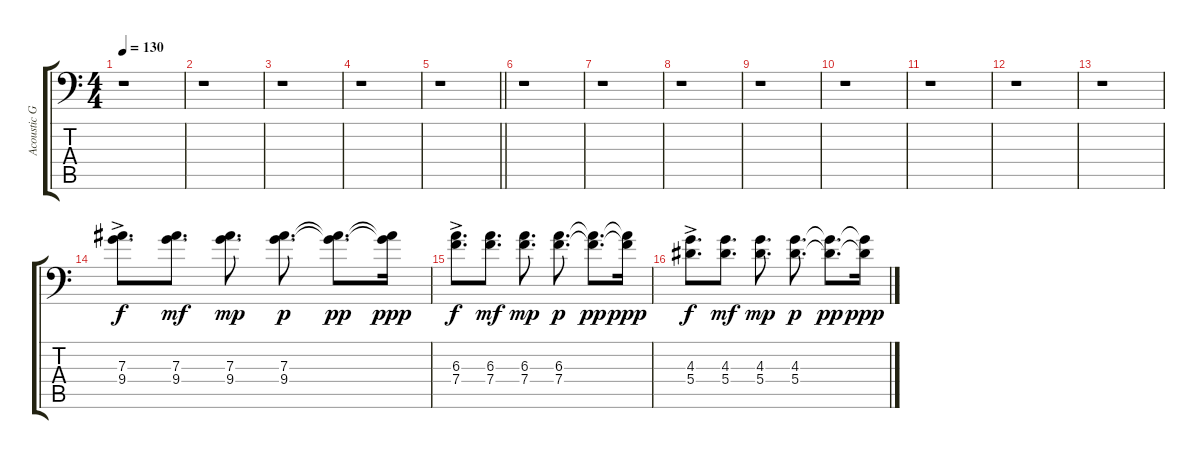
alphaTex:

\track ("Acoustic Guitar" "Acoustic G") {instrument acousticguitarsteel}
\staff {score tabs}
\tuning (C4 G3 Eb3 Bb2 F2 Bb1) {hide}
\ts (4 4)
\tempo 130
\clef f4
\ks c
r.1{dy mp} |
r.1 |
r.1 |
r.1 |
\barLineRight lightlight
r.1 |
\section ("" "")
r.1 |
r.1 |
r.1 |
r.1 |
r.1 |
r.1 |
r.1 |
r.1 |
(7.3{ac} 9.4{ac}).8{d dy f} (7.3 9.4).8{d dy mf} (7.3 9.4).8{d dy mp} (7.3 9.4).8{d dy p} (7.3{t} 9.4{t}).8{d dy pp} (7.3{t} 9.4{t}).16{dy ppp} |
(6.3{ac} 7.4{ac}).8{d dy f} (6.3 7.4).8{d dy mf} (6.3 7.4).8{d dy mp} (6.3 7.4).8{d dy p} (6.3{t} 7.4{t}).8{d dy pp} (6.3{t} 7.4{t}).16{dy ppp} |
(4.3{ac} 5.4{ac}).8{d dy f} (4.3 5.4).8{d dy mf} (4.3 5.4).8{d dy mp} (4.3 5.4).8{d dy p} (4.3{t} 5.4{t}).8{d dy pp} (4.3{t} 5.4{t}).16{dy ppp}
